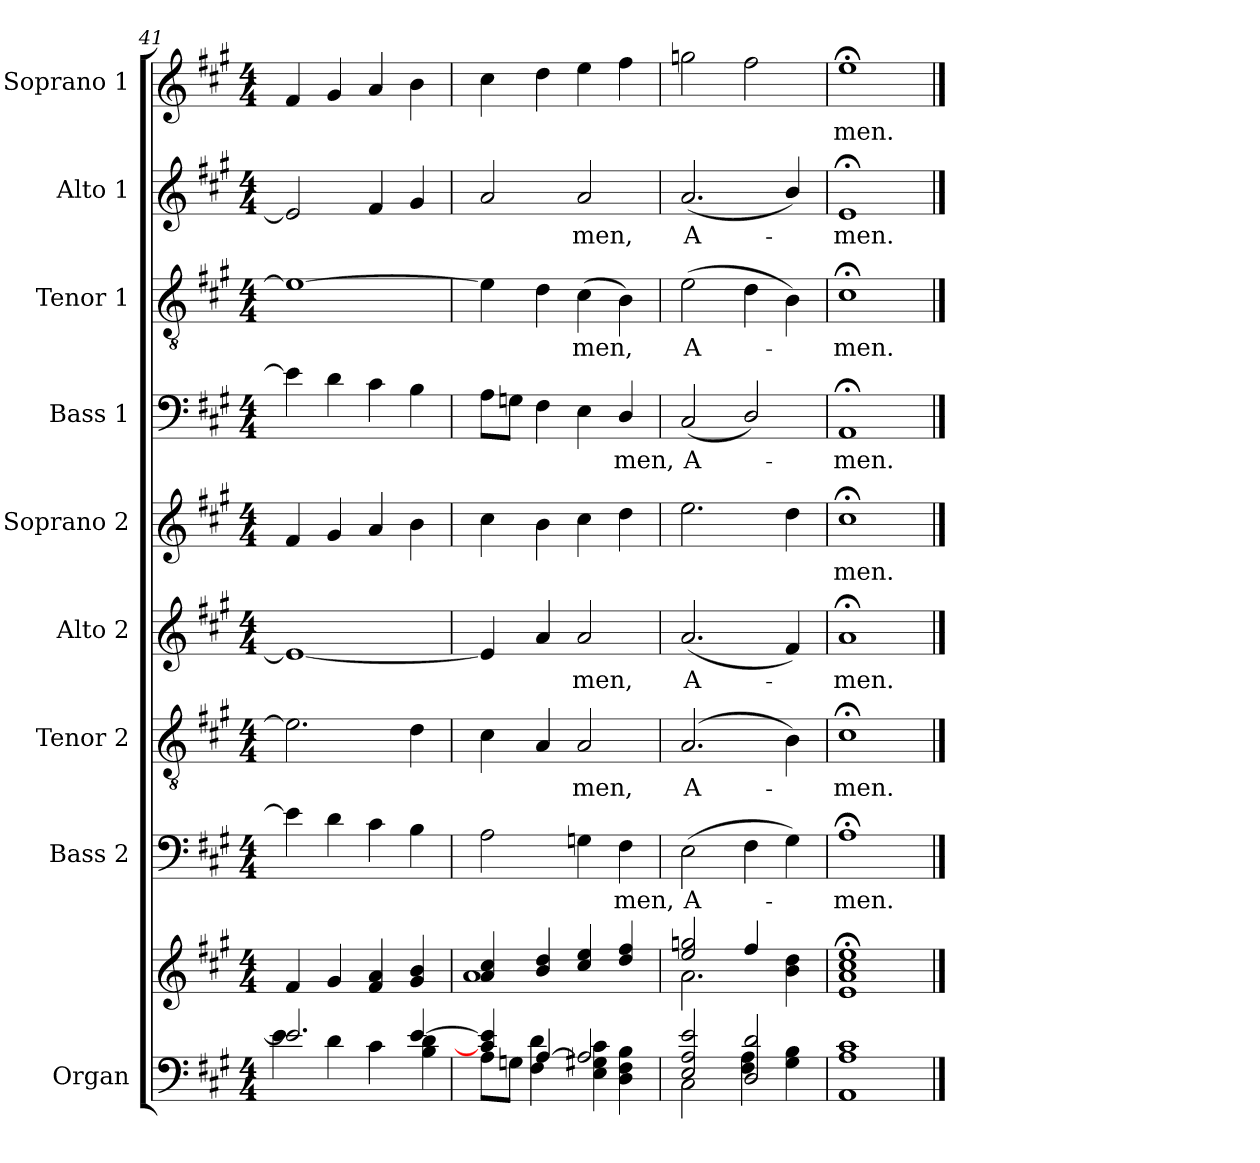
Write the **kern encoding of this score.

**kern	**kern	**kern	**text	**kern	**text	**kern	**text	**kern	**text	**kern	**text	**kern	**text	**kern	**text	**kern	**text
*part9	*part9	*part8	*part8	*part7	*part7	*part6	*part6	*part5	*part5	*part4	*part4	*part3	*part3	*part2	*part2	*part1	*part1
*staff10	*staff9	*staff8	*staff8	*staff7	*staff7	*staff6	*staff6	*staff5	*staff5	*staff4	*staff4	*staff3	*staff3	*staff2	*staff2	*staff1	*staff1
*I"Organ	*	*I"Bass 2	*	*I"Tenor 2	*	*I"Alto 2	*	*I"Soprano 2	*	*I"Bass 1	*	*I"Tenor 1	*	*I"Alto 1	*	*I"Soprano 1	*
*	*	*I'B 2	*	*I'T 2	*	*I'A 2	*	*I'S 2	*	*I'B.1	*	*I'T 1	*	*I'A 1	*	*I'S 1	*
*clefF4	*clefG2	*clefF4	*	*clefGv2	*	*clefG2	*	*clefG2	*	*clefF4	*	*clefGv2	*	*clefG2	*	*clefG2	*
*k[f#c#g#]	*k[f#c#g#]	*k[f#c#g#]	*	*k[f#c#g#]	*	*k[f#c#g#]	*	*k[f#c#g#]	*	*k[f#c#g#]	*	*k[f#c#g#]	*	*k[f#c#g#]	*	*k[f#c#g#]	*
*A:	*A:	*A:	*	*A:	*	*A:	*	*A:	*	*A:	*	*A:	*	*A:	*	*A:	*
*M4/4	*M4/4	*M4/4	*	*M4/4	*	*M4/4	*	*M4/4	*	*M4/4	*	*M4/4	*	*M4/4	*	*M4/4	*
=41	=41	=41	=41	=41	=41	=41	=41	=41	=41	=41	=41	=41	=41	=41	=41	=41	=41
*^	*^	*	*	*	*	*	*	*	*	*	*	*	*	*	*	*	*
2.e/]	4e\	4f#/	1ryy	4e]	.	2.e]	.	1e_	.	4f#	.	4e]	.	1e_	.	2e]	.	4f#	.
.	4d\	4g#/	.	4d	.	.	.	.	.	4g#	.	4d	.	.	.	.	.	4g#	.
.	4c#\	4f#/ 4a/	.	4c#	.	.	.	.	.	4a	.	4c#	.	.	.	4f#	.	4a	.
[4e/	4B\ 4d\	4g#/ 4b/	.	4B	.	4d	.	.	.	4b	.	4B	.	.	.	4g#	.	4b	.
=42	=42	=42	=42	=42	=42	=42	=42	=42	=42	=42	=42	=42	=42	=42	=42	=42	=42	=42	=42
4c#/] 4e/]	8A\L	4a/ 4cc#/	1a\	2A	.	4c#	.	4e]	.	4cc#	.	8AL	.	4e]	.	2a	.	4cc#	.
.	8Gn\J	.	.	.	.	.	.	.	.	.	.	8GnJ	.	.	.	.	.	.	.
[4A/	4F#\ 4d\	4b/ 4dd/	.	.	.	4A	.	4a	.	4b	.	4F#	.	4d	.	.	.	4dd	.
!	!	!	!	!	!	!	!LO:LY:b	!	!LO:LY:b	!	!	!	!	!	!LO:LY:b	!	!LO:LY:b	!	!
2A/]	4E\ 4G#X\ 4c#\	4cc#/ 4ee/	.	4Gn	.	2A	men,	2a	men,	4cc#	.	4E	.	(>4c#	men,	2a	men,	4ee	.
!	!	!	!	!	!LO:LY:b	!	!	!	!	!	!	!	!LO:LY:b	!	!	!	!	!	!
.	4D\ 4F#\ 4B\	4dd/ 4ff#/	.	4F#	men,	.	.	.	.	4dd	.	4D/	men,	4B)	.	.	.	4ff#	.
=43	=43	=43	=43	=43	=43	=43	=43	=43	=43	=43	=43	=43	=43	=43	=43	=43	=43	=43	=43
!	!	!	!	!	!LO:LY:b	!	!LO:LY:b	!	!LO:LY:b	!	!	!	!LO:LY:b	!	!LO:LY:b	!	!LO:LY:b	!	!
2E/ 2A/ 2e/	2C#\	2ee/ 2ggn/	2.a\	(>2E	A-	(<2.A	A-	(<2.a	A-	2.ee	.	(<2C#	A-	(>2e	A-	(<2.a	A-	2ggn	.
2D/ 2d/	4F#\ 4A\	4ff#/	.	4F#	.	.	.	.	.	.	.	2D/)	.	4d	.	.	.	2ff#	.
.	4G#\ 4B\	4ryy	4b\ 4dd\	4G#)	.	4B)	.	4f#)	.	4dd	.	.	.	4B)	.	4b/)	.	.	.
=44	=44	=44	=44	=44	=44	=44	=44	=44	=44	=44	=44	=44	=44	=44	=44	=44	=44	=44	=44
!	!	!	!	!	!LO:LY:b	!	!LO:LY:b	!	!LO:LY:b	!	!LO:LY:b	!	!LO:LY:b	!	!LO:LY:b	!	!LO:LY:b	!	!LO:LY:b
1A/ 1c#/	1AA\	1e/;< 1a/;< 1cc#/;< 1ee/;<	1ryy	1A;<	men.	1c#;<	men.	1a;<	men.	1cc#;<	men.	1AA;<	men.	1c#;<	men.	1e;<	men.	1ee;<	men.
*v	*v	*	*	*	*	*	*	*	*	*	*	*	*	*	*	*	*	*	*
*	*v	*v	*	*	*	*	*	*	*	*	*	*	*	*	*	*	*	*
==	==	==	==	==	==	==	==	==	==	==	==	==	==	==	==	==	==
*-	*-	*-	*-	*-	*-	*-	*-	*-	*-	*-	*-	*-	*-	*-	*-	*-	*-
